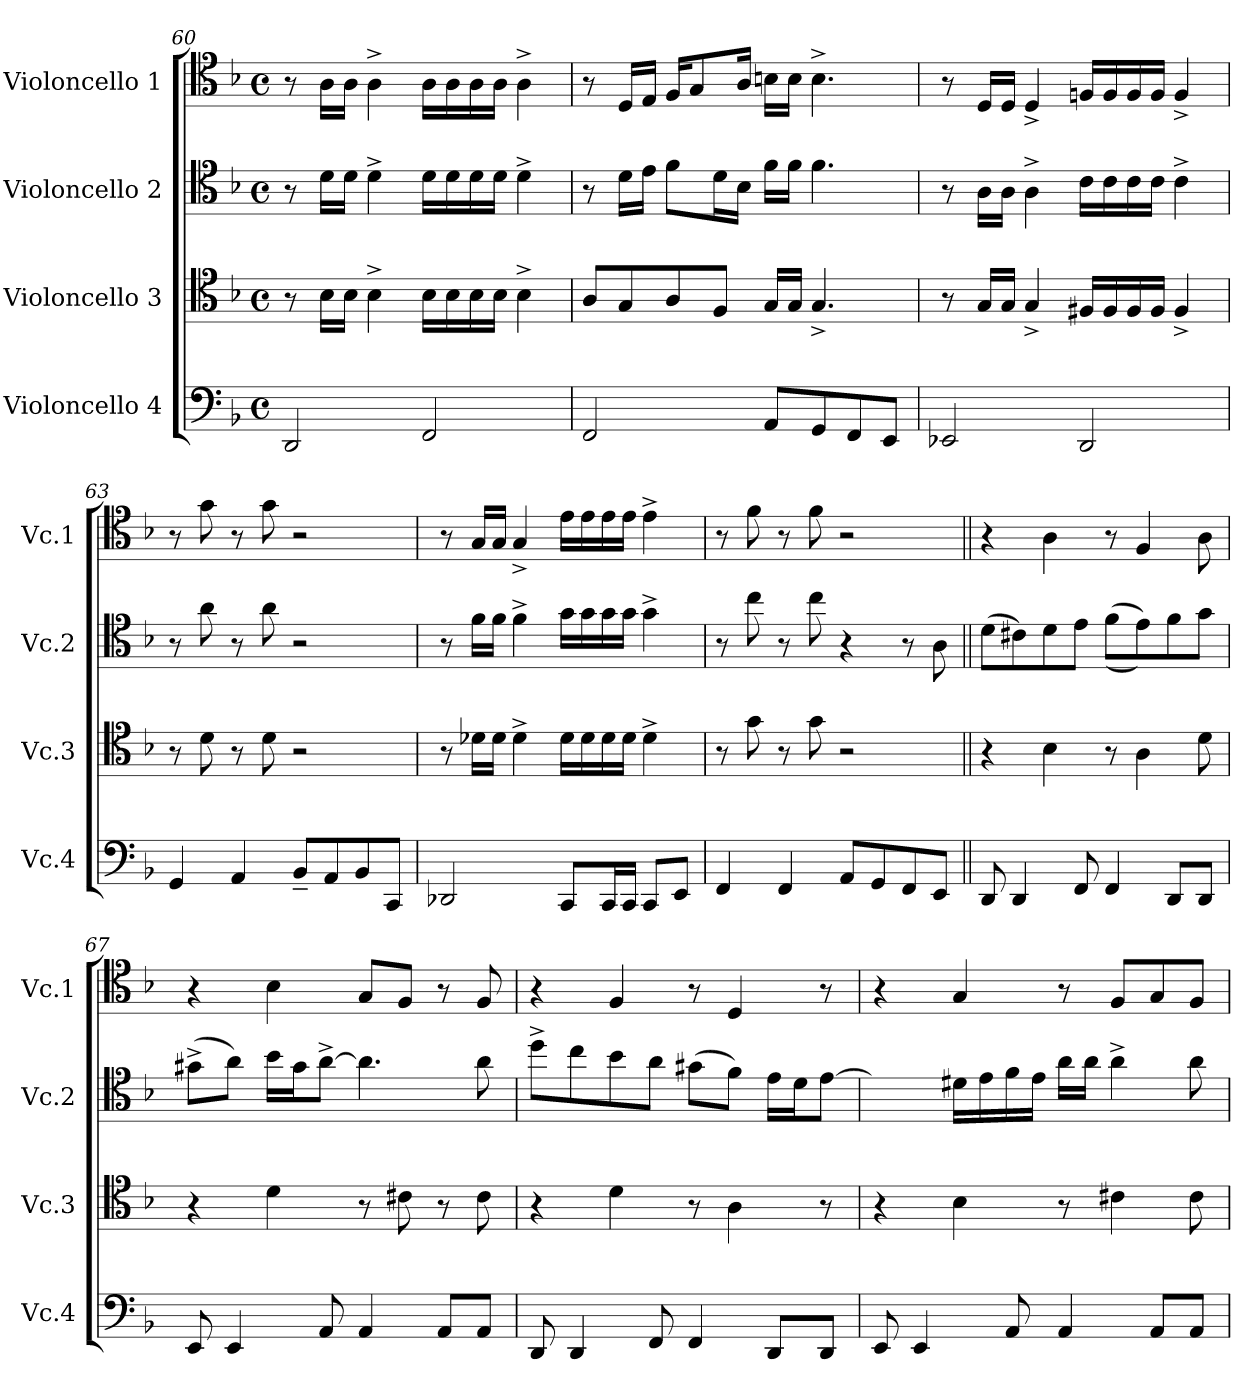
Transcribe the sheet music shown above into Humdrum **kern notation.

**kern	**kern	**kern	**kern
*part4	*part3	*part2	*part1
*staff4	*staff3	*staff2	*staff1
*I"Violoncello 4	*I"Violoncello 3	*I"Violoncello 2	*I"Violoncello 1
*I'Vc.4	*I'Vc.3	*I'Vc.2	*I'Vc.1
*clefF4	*clefC4	*clefC4	*clefC4
*k[b-]	*k[b-]	*k[b-]	*k[b-]
*M4/4	*M4/4	*M4/4	*M4/4
*met(c)	*met(c)	*met(c)	*met(c)
=60	=60	=60	=60
2DD/	8r	8r	8r
.	16B-\LL	16d\LL	16A\LL
.	16B-\JJ	16d\JJ	16A\JJ
.	4B-^\	4d^\	4A^\
2FF/	16B-\LL	16d\LL	16A\LL
.	16B-\	16d\	16A\
.	16B-\	16d\	16A\
.	16B-\JJ	16d\JJ	16A\JJ
.	4B-^\	4d^\	4A^\
=61	=61	=61	=61
2FF/	8A/L	8r	8r
.	8G/	16d\LL	16D/LL
.	.	16e\JJ	16E/JJ
.	8A/	8f\L	16F/KL
.	.	.	8G/
.	8F/J	16d\L	.
.	.	16B-\JJ	16A/Jk
8AA/L	16G/LL	16f\LL	16Bn\LL
.	16G/JJ	16f\JJ	16B\JJ
8GG/	4.G^/	4.f\	4.B^\
8FF/	.	.	.
8EE/J	.	.	.
=62	=62	=62	=62
2EE-X/	8r	8r	8r
.	16G/LL	16A\LL	16D/LL
.	16G/JJ	16A\JJ	16D/JJ
.	4G^/	4A^\	4D^/
2DD/	16F#X/LL	16c\LL	16Fn/LL
.	16F#/	16c\	16F/
.	16F#/	16c\	16F/
.	16F#/JJ	16c\JJ	16F/JJ
.	4F#^/	4c^\	4F^/
=63	=63	=63	=63
4GG/	8r	8r	8r
.	8d\	8a\	8g\
4AA/	8r	8r	8r
.	8d\	8a\	8g\
8BB-~/L	2r	2r	2r
8AA/	.	.	.
8BB-/	.	.	.
8CC/J	.	.	.
!!LO:LB:g=z
=64	=64	=64	=64
2DD-X/	8r	8r	8r
.	16d-X\LL	16f\LL	16G/LL
.	16d-\JJ	16f\JJ	16G/JJ
.	4d-^\	4f^\	4G^/
8CC/L	16d-\LL	16g\LL	16e\LL
.	16d-\	16g\	16e\
16CC/L	16d-\	16g\	16e\
16CC/JJ	16d-\JJ	16g\JJ	16e\JJ
8CC/L	4d-^\	4g^\	4e^\
8EE/J	.	.	.
=65	=65	=65	=65
4FF/	8r	8r	8r
.	8g\	8cc\	8f\
4FF/	8r	8r	8r
.	8g\	8cc\	8f\
8AA/L	2r	4r	2r
8GG/	.	.	.
8FF/	.	8r	.
8EE/J	.	8A\	.
=66||	=66||	=66||	=66||
8DD/	4r	(8d\L	4r
4DD/	.	8c#X\)	.
.	4B-\	8d\	4A\
8FF/	.	8e\J	.
4FF/	8r	((8f\L	8r
.	4A\	8e\))	4F/
8DD/L	.	8f\	.
8DD/J	8d\	8g\J	8A\
=67	=67	=67	=67
8EE/	4r	(8g#X^\L	4r
4EE/	.	8a\J)	.
.	4d\	16b-\LL	4B-\
.	.	16g#\J	.
8AA/	.	[8a^\J	.
4AA/	8r	4.a\]	8G/L
.	8c#X\	.	8F/J
8AA/L	8r	.	8r
8AA/J	8c#\	8a\	8F/
=68	=68	=68	=68
8DD/	4r	8dd^\L	4r
4DD/	.	8cc\	.
.	4d\	8b-\	4F/
8FF/	.	8a\J	.
4FF/	8r	(8g#X\L	8r
.	4A\	8f\J)	4D/
8DD/L	.	16e\LL	.
.	.	16d\J	.
8DD/J	8r	[8e\J	8r
!!LO:LB:g=z
=69	=69	=69	=69
8EE/	4r	4e\yy]	4r
4EE/	.	.	.
.	4B-\	16d#X\LL	4G/
.	.	16e\	.
8AA/	.	16f\	.
.	.	16e\JJ	.
4AA/	8r	16a\LL	8r
.	.	16a\JJ	.
.	4c#X\	4a^\	8F/L
8AA/L	.	.	8G/
8AA/J	8c#\	8a\	8F/J
=	=	=	=
*-	*-	*-	*-
